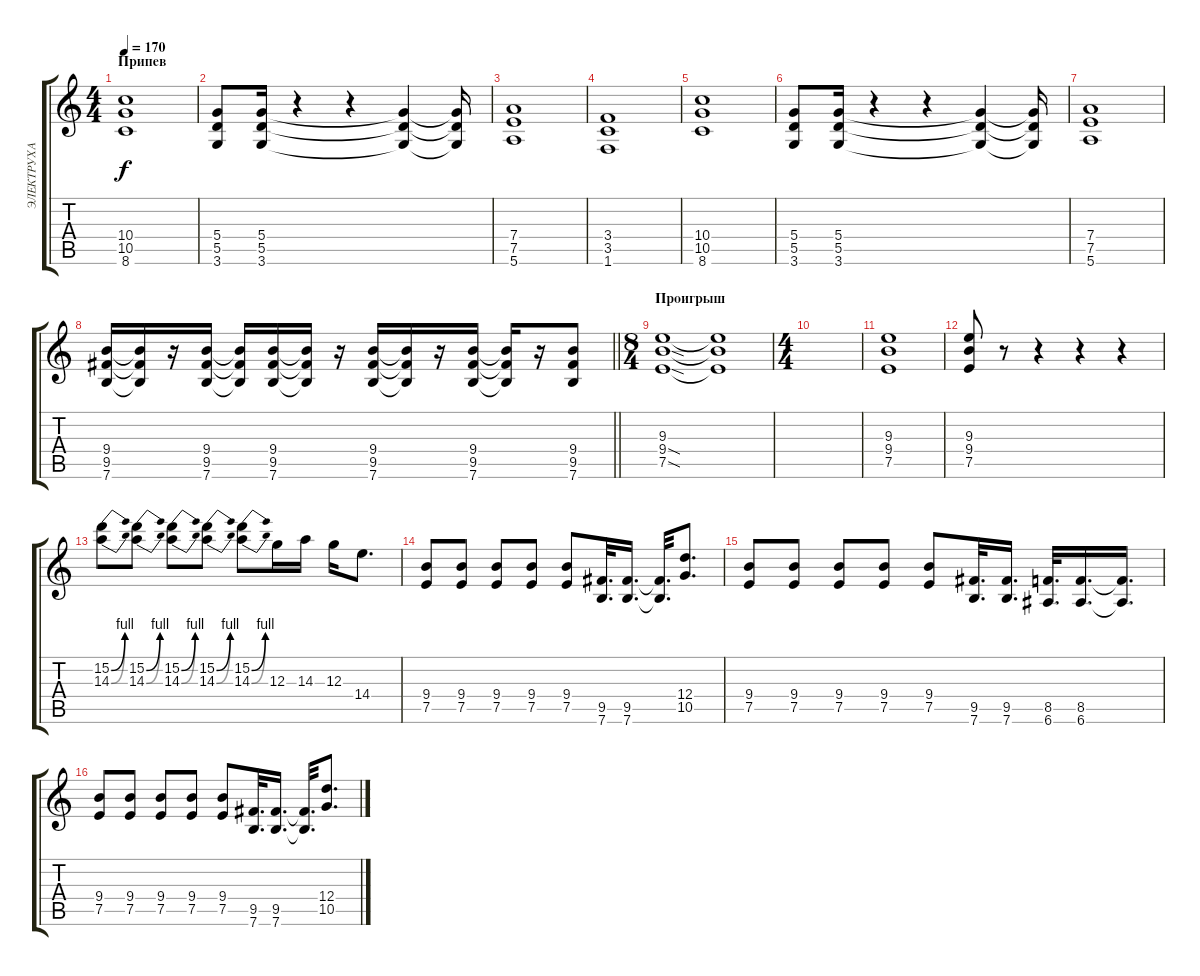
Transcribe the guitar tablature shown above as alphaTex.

\track ("ЭЛЕКТРУХА" "ЭЛЕКТРУХА") {instrument distortionguitar}
\staff {score tabs}
\tuning (E4 B3 G3 D3 A2 E2) {hide}
\ts (4 4)
\section ("" "Припев")
\tempo 170
\clef g2
\ks c
(10.4 10.5 8.6).1{dy f} |
(5.4 5.5 3.6).8 (5.4 5.5 3.6).16 r.4 r.4 (5.4{t} 5.5{t} 3.6{t}).4 (5.4{t} 5.5{t} 3.6{t}).16 |
(7.4 7.5 5.6).1 |
(3.4 3.5 1.6).1 |
(10.4 10.5 8.6).1 |
(5.4 5.5 3.6).8 (5.4 5.5 3.6).16 r.4 r.4 (5.4{t} 5.5{t} 3.6{t}).4 (5.4{t} 5.5{t} 3.6{t}).16 |
(7.4 7.5 5.6).1 |
\barLineRight lightlight
(9.4 9.5 7.6).16 (9.4{t} 9.5{t} 7.6{t}).16 r.16 (9.4 9.5 7.6).16 (9.4{t} 9.5{t} 7.6{t}).16 (9.4 9.5 7.6).16 (9.4{t} 9.5{t} 7.6{t}).16 r.16 (9.4 9.5 7.6).16 (9.4{t} 9.5{t} 7.6{t}).16 r.16 (9.4 9.5 7.6).16 (9.4{t} 9.5{t} 7.6{t}).16 r.16 (9.4 9.5 7.6).8 |
\ts (8 4)
\section ("" "Проигрыш")
(9.3 9.4{sod} 7.5{sod}).1 (9.3{t} 9.4{t} 7.5{t}).1 |
\ts (4 4)
|
(9.3 9.4 7.5).1 |
(9.3 9.4 7.5).8 r.8 r.4 r.4 r.4 |
(15.2{be (bend 0 0 60 4)} 14.3{be (bend 0 0 60 4)}).8 (15.2{be (bend 0 0 60 4)} 14.3{be (bend 0 0 60 4)}).8 (15.2{be (bend 0 0 60 4)} 14.3{be (bend 0 0 60 4)}).8 (15.2{be (bend 0 0 60 4)} 14.3{be (bend 0 0 60 4)}).8 (15.2{be (bend 0 0 60 4)} 14.3{be (bend 0 0 60 4)}).8 12.3.16 14.3.16 12.3.16 14.4.8{d} |
(9.4 7.5).8 (9.4 7.5).8 (9.4 7.5).8 (9.4 7.5).8 (9.4 7.5).8 (9.5 7.6).32{d} (9.5 7.6).16{d} (9.5{t} 7.6{t}).32{d} (12.4 10.5).8{d} |
(9.4 7.5).8 (9.4 7.5).8 (9.4 7.5).8 (9.4 7.5).8 (9.4 7.5).8 (9.5 7.6).32{d} (9.5 7.6).16{d} (8.5 6.6).32{d} (8.5 6.6).16{d} (8.5{t} 6.6{t}).16{d} |
(9.4 7.5).8 (9.4 7.5).8 (9.4 7.5).8 (9.4 7.5).8 (9.4 7.5).8 (9.5 7.6).32{d} (9.5 7.6).16{d} (9.5{t} 7.6{t}).32{d} (12.4 10.5).8{d}
